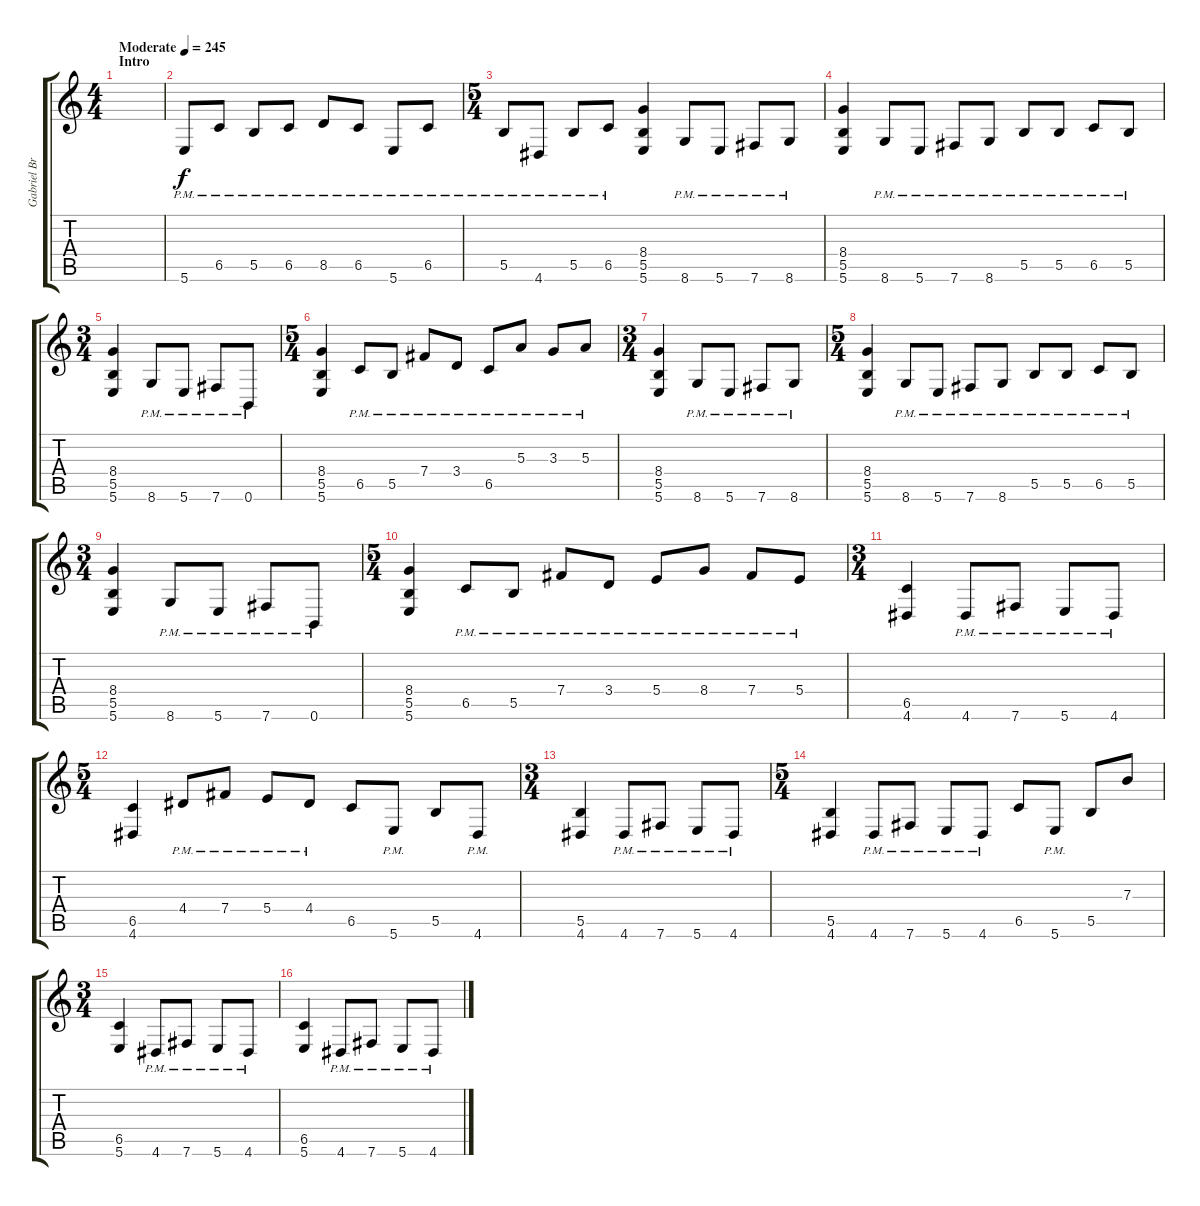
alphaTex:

\track ("Gabriel Brault-Pilon" "Gabriel Br") {instrument overdrivenguitar}
\staff {score tabs}
\tuning (Db4 Ab3 E3 B2 Gb2 B1) {hide}
\ts (4 4)
\section ("" "Intro")
\tempo (245 "Moderate")
\clef g2
\ks c
|
5.6{pm}.8 6.5{pm}.8 5.5{pm}.8 6.5{pm}.8 8.5{pm}.8 6.5{pm}.8 5.6{pm}.8 6.5{pm}.8 |
\ts (5 4)
5.5{pm}.8 4.6{pm}.8 5.5{pm}.8 6.5{pm}.8 (8.4 5.5 5.6).4 8.6{pm}.8 5.6{pm}.8 7.6{pm}.8 8.6{pm}.8 |
(8.4 5.5 5.6).4 8.6{pm}.8 5.6{pm}.8 7.6{pm}.8 8.6{pm}.8 5.5{pm}.8 5.5{pm}.8 6.5{pm}.8 5.5{pm}.8 |
\ts (3 4)
(8.4 5.5 5.6).4 8.6{pm}.8 5.6{pm}.8 7.6{pm}.8 0.6{pm}.8 |
\ts (5 4)
(8.4 5.5 5.6).4 6.5{pm}.8 5.5{pm}.8 7.4{pm}.8 3.4{pm}.8 6.5{pm}.8 5.3{pm}.8 3.3{pm}.8 5.3{pm}.8 |
\ts (3 4)
(8.4 5.5 5.6).4 8.6{pm}.8 5.6{pm}.8 7.6{pm}.8 8.6{pm}.8 |
\ts (5 4)
(8.4 5.5 5.6).4 8.6{pm}.8 5.6{pm}.8 7.6{pm}.8 8.6{pm}.8 5.5{pm}.8 5.5{pm}.8 6.5{pm}.8 5.5{pm}.8 |
\ts (3 4)
(8.4 5.5 5.6).4 8.6{pm}.8 5.6{pm}.8 7.6{pm}.8 0.6{pm}.8 |
\ts (5 4)
(8.4 5.5 5.6).4 6.5{pm}.8 5.5{pm}.8 7.4{pm}.8 3.4{pm}.8 5.4{pm}.8 8.4{pm}.8 7.4{pm}.8 5.4{pm}.8 |
\ts (3 4)
(6.5 4.6).4 4.6{pm}.8 7.6{pm}.8 5.6{pm}.8 4.6{pm}.8 |
\ts (5 4)
(6.5 4.6).4 4.4{pm}.8 7.4{pm}.8 5.4{pm}.8 4.4{pm}.8 6.5.8 5.6{pm}.8 5.5.8 4.6{pm}.8 |
\ts (3 4)
(5.5 4.6).4 4.6{pm}.8 7.6{pm}.8 5.6{pm}.8 4.6{pm}.8 |
\ts (5 4)
(5.5 4.6).4 4.6{pm}.8 7.6{pm}.8 5.6{pm}.8 4.6{pm}.8 6.5.8 5.6{pm}.8 5.5.8 7.3.8 |
\ts (3 4)
(6.5 5.6).4 4.6{pm}.8 7.6{pm}.8 5.6{pm}.8 4.6{pm}.8 |
(6.5 5.6).4 4.6{pm}.8 7.6{pm}.8 5.6{pm}.8 4.6{pm}.8
